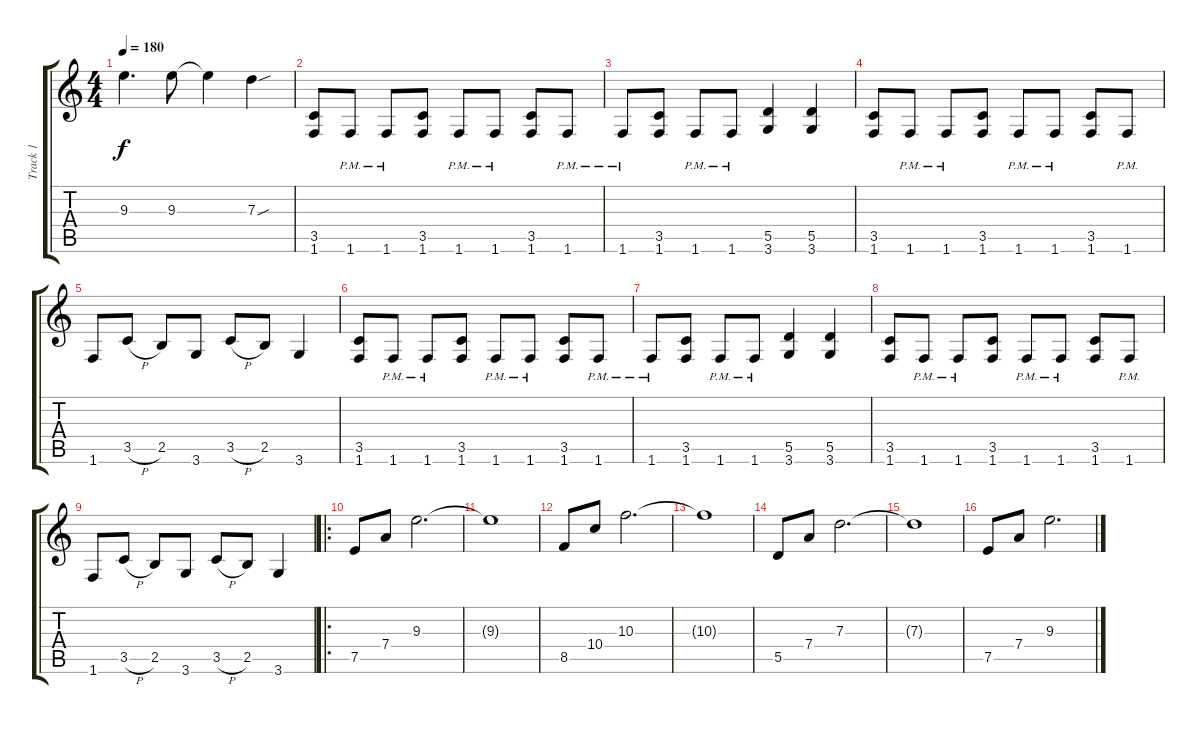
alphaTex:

\track ("Track 1" "Track 1") {instrument electricguitarclean}
\staff {score tabs}
\tuning (E4 B3 G3 D3 A2 E2) {hide}
\ts (4 4)
\tempo 180
\clef g2
\ks c
9.3{t}.4{d dy f} 9.3.8 9.3{t}.4 7.3{sou}.4 |
(3.5 1.6).8{instrument overdrivenguitar} 1.6{pm}.8 1.6{pm}.8 (3.5 1.6).8 1.6{pm}.8 1.6{pm}.8 (3.5 1.6).8 1.6{pm}.8 |
1.6{pm}.8 (3.5 1.6).8 1.6{pm}.8 1.6{pm}.8 (5.5 3.6).4 (5.5 3.6).4 |
(3.5 1.6).8 1.6{pm}.8 1.6{pm}.8 (3.5 1.6).8 1.6{pm}.8 1.6{pm}.8 (3.5 1.6).8 1.6{pm}.8 |
1.6.8 3.5{h}.8 2.5.8 3.6.8 3.5{h}.8 2.5.8 3.6.4 |
(3.5 1.6).8 1.6{pm}.8 1.6{pm}.8 (3.5 1.6).8 1.6{pm}.8 1.6{pm}.8 (3.5 1.6).8 1.6{pm}.8 |
1.6{pm}.8 (3.5 1.6).8 1.6{pm}.8 1.6{pm}.8 (5.5 3.6).4 (5.5 3.6).4 |
(3.5 1.6).8 1.6{pm}.8 1.6{pm}.8 (3.5 1.6).8 1.6{pm}.8 1.6{pm}.8 (3.5 1.6).8 1.6{pm}.8 |
1.6.8 3.5{h}.8 2.5.8 3.6.8 3.5{h}.8 2.5.8 3.6.4 |
\ro
7.5.8 7.4.8 9.3.2{d} |
9.3{t}.1 |
8.5.8 10.4.8 10.3.2{d} |
10.3{t}.1 |
5.5.8 7.4.8 7.3.2{d} |
7.3{t}.1 |
7.5.8 7.4.8 9.3.2{d}
